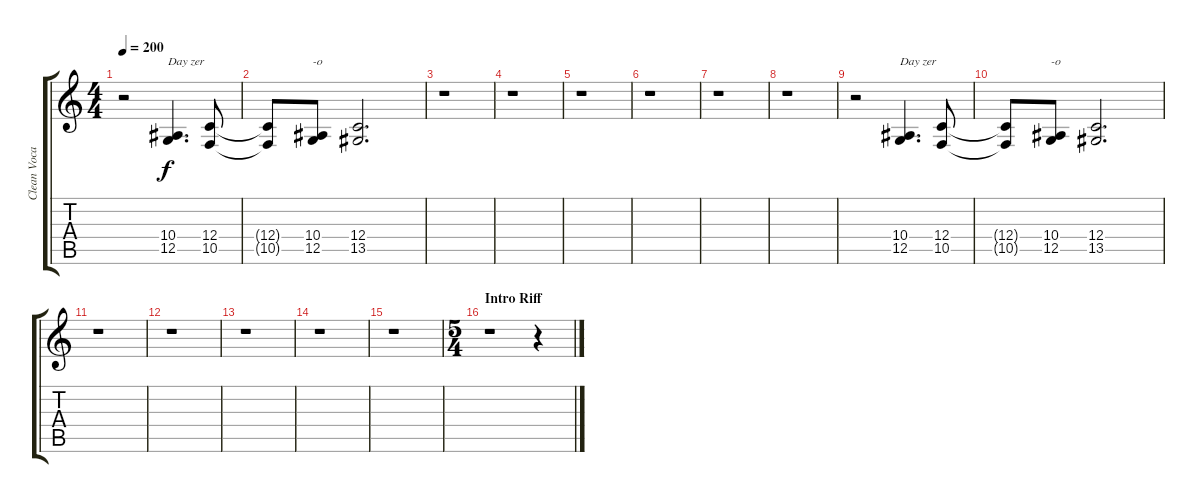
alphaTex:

\track ("Clean Vocals (Kride)" "Clean Voca") {instrument tenorsax}
\staff {score tabs}
\tuning (D4 A3 F3 C3 G2 D2) {hide}
\ts (4 4)
\tempo 200
\clef g2
\ks c
r.2{dy f} (10.4 12.5).4{d txt "Day zer"} (12.4 10.5).8 |
(12.4{t} 10.5{t}).8 (10.4 12.5).8{txt "-o"} (12.4 13.5).2{d} |
r.1 |
r.1 |
r.1 |
r.1 |
r.1 |
r.1 |
r.2 (10.4 12.5).4{d txt "Day zer"} (12.4 10.5).8 |
(12.4{t} 10.5{t}).8 (10.4 12.5).8{txt "-o"} (12.4 13.5).2{d} |
r.1 |
r.1 |
r.1 |
r.1 |
r.1 |
\ts (5 4)
\section ("" "Intro Riff")
r.1 r.4
